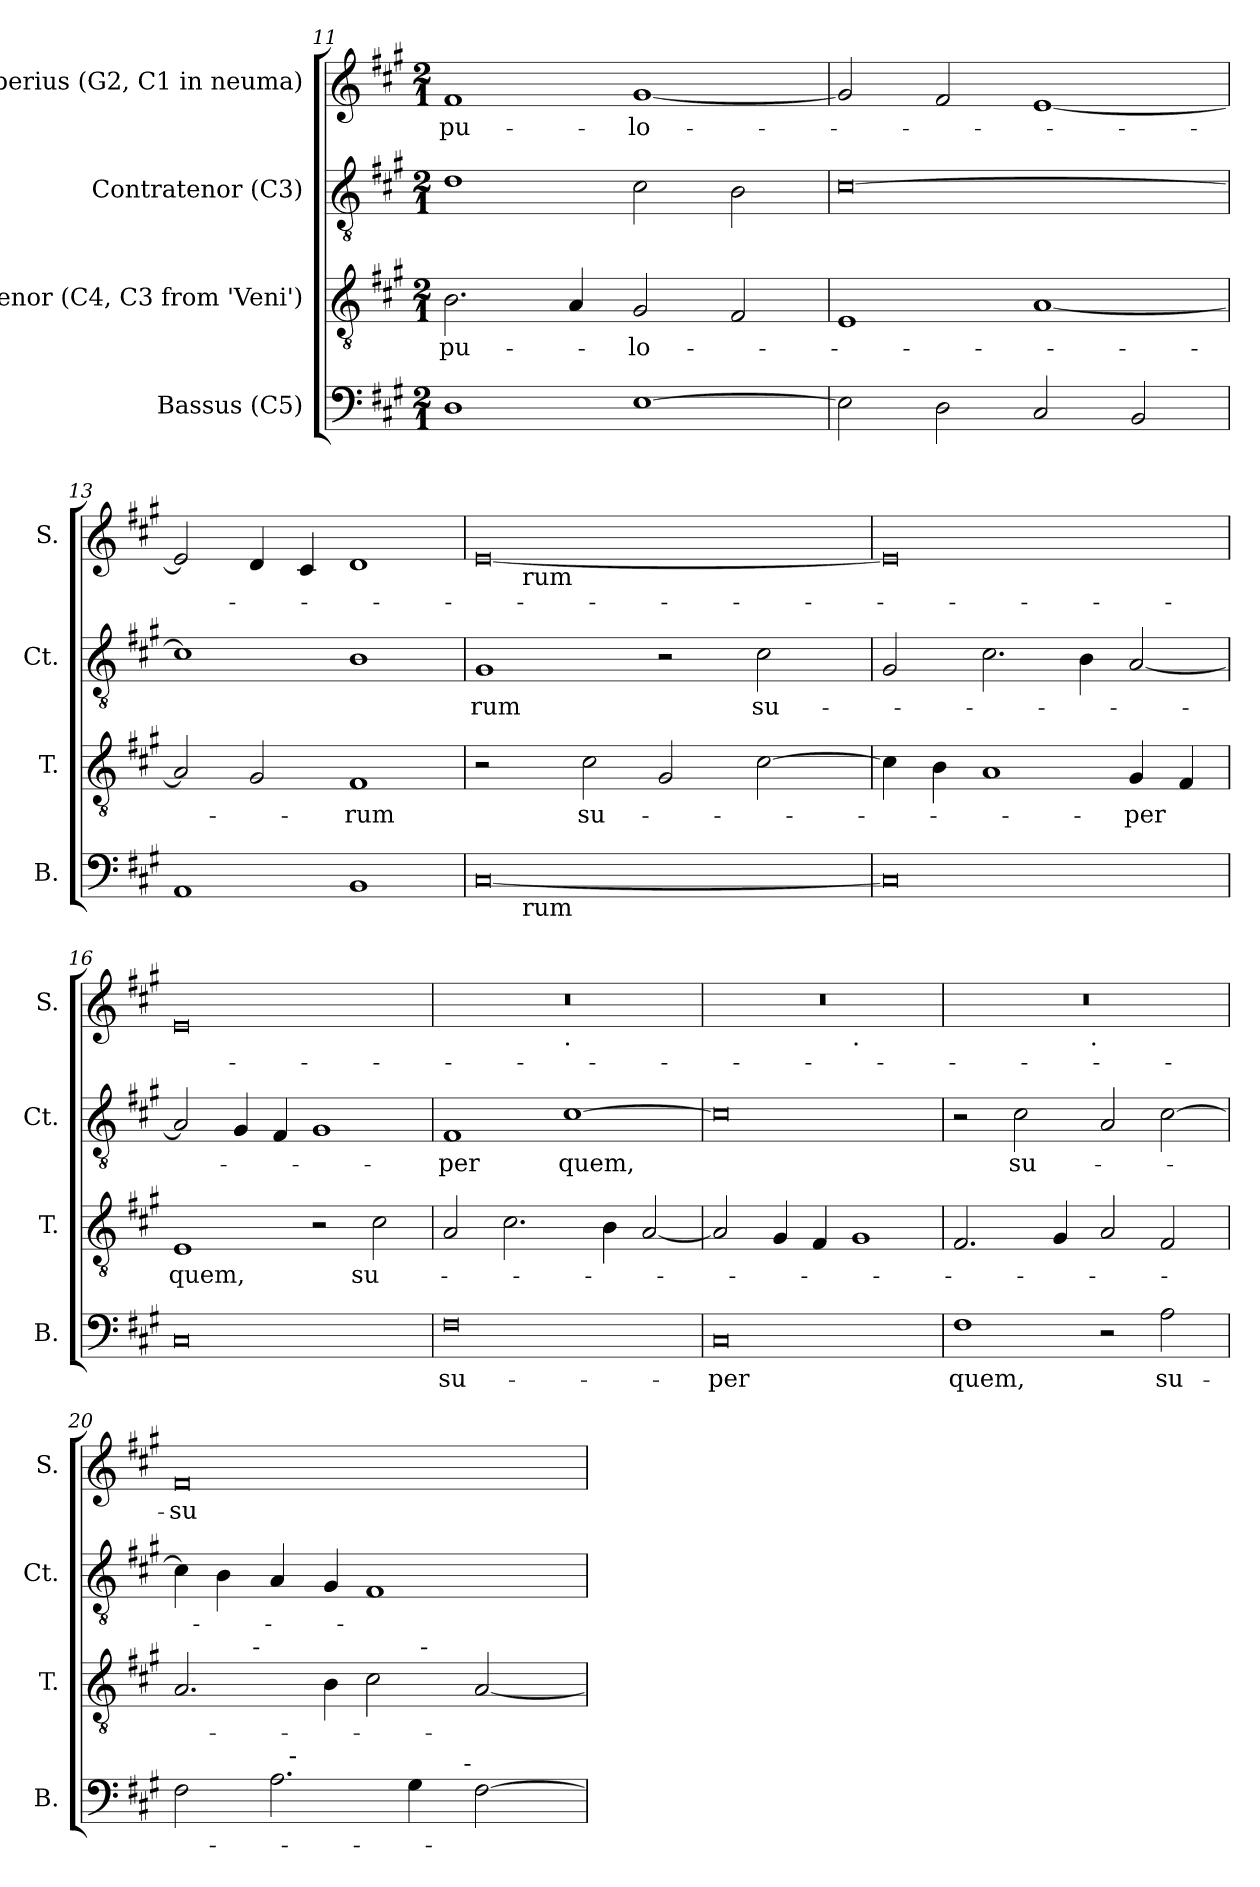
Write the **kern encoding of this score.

**kern	**text	**kern	**text	**kern	**text	**kern	**text
*part4	*part4	*part3	*part3	*part2	*part2	*part1	*part1
*staff4	*staff4	*staff3	*staff3	*staff2	*staff2	*staff1	*staff1
*I"Bassus (C5)	*	*I"Tenor (C4, C3 from 'Veni')	*	*I"Contratenor (C3)	*	*I"Superius (G2, C1 in neuma)	*
*I'B.	*	*I'T.	*	*I'Ct.	*	*I'S.	*
*clefF4	*	*clefGv2	*	*clefGv2	*	*clefG2	*
*k[f#c#g#]	*	*k[f#c#g#]	*	*k[f#c#g#]	*	*k[f#c#g#]	*
*A:	*	*A:	*	*A:	*	*A:	*
*M2/1	*	*M2/1	*	*M2/1	*	*M2/1	*
=11	=11	=11	=11	=11	=11	=11	=11
!	!	!	!LO:LY:b	!	!	!	!LO:LY:b
1D	.	2.B\	-pu-	1d	.	1f#	-pu-
.	.	4A/	.	.	.	.	.
!	!	!	!LO:LY:b	!	!	!	!LO:LY:b
[>1E	.	2G#/	-lo-	2c#\	.	[>1g#	-lo-
.	.	2F#/	.	2B\	.	.	.
!!LO:PB:g=z
=12	=12	=12	=12	=12	=12	=12	=12
2E\]	.	1E	.	[>0c#	.	2g#/]	.
2D\	.	.	.	.	.	2f#/	.
2C#/	.	[<1A	.	.	.	[<1e	.
2BB/	.	.	.	.	.	.	.
=13	=13	=13	=13	=13	=13	=13	=13
1AA	.	2A/]	.	1c#]	.	2e/]	.
.	.	2G#/	.	.	.	4d/	.
.	.	.	.	.	.	4c#/	.
!	!	!	!LO:LY:b	!	!	!	!
1BB	.	1F#	-rum	1B	.	1d	.
=14	=14	=14	=14	=14	=14	=14	=14
!	!	!	!	!	!LO:LY:b	!	!
*^	*	*	*	*	*	*^	*
[<0C#	8ryy	.	2r	.	1G#	-rum	[<0e	8ryy	.
.	32ryy	.	.	.	.	.	.	32ryy	.
!	!	!	!	!	!	!	!	!LO:TX:b:t=rum	!
!	!LO:TX:b:t=rum	!	!	!	!	!	!	!	!
.	1ryy	.	.	.	.	.	.	1ryy	.
!	!	!	!	!LO:LY:b	!	!	!	!	!
.	.	.	2c#\	su-	.	.	.	.	.
.	.	.	2G#/	.	2r	.	.	.	.
.	2ryy	.	.	.	.	.	.	2ryy	.
!	!	!	!	!	!	!LO:LY:b	!	!	!
.	.	.	[>2c#\	.	2c#\	su-	.	.	.
.	4ryy	.	.	.	.	.	.	4ryy	.
.	16.ryy	.	.	.	.	.	.	16.ryy	.
*v	*v	*	*	*	*	*	*v	*v	*
=15	=15	=15	=15	=15	=15	=15	=15
0C#]	.	4c#\]	.	2G#/	.	0e]	.
.	.	4B\	.	.	.	.	.
.	.	1A	.	2.c#\	.	.	.
.	.	.	.	4B\	.	.	.
!	!	!	!LO:LY:b	!	!	!	!
.	.	4G#/	-per	[<2A/	.	.	.
.	.	4F#/	.	.	.	.	.
!!LO:LB:g=z
=16	=16	=16	=16	=16	=16	=16	=16
!	!	!	!LO:LY:b	!	!	!	!
0C#	.	1E	quem,	2A/]	.	0e	.
.	.	.	.	4G#/	.	.	.
.	.	.	.	4F#/	.	.	.
.	.	2r	.	1G#	.	.	.
!	!	!	!LO:LY:b	!	!	!	!
.	.	2c#\	su-	.	.	.	.
=17	=17	=17	=17	=17	=17	=17	=17
!	!LO:LY:b:rj	!	!	!	!LO:LY:b	!	!
*	*	*	*	*	*	*^	*
0F#	-su-	2A/	.	1F#	-per	0r	1ryy	.
.	.	2.c#\	.	.	.	.	.	.
!	!	!	!	!	!	!	!LO:TX:b:t=.	!
!	!	!	!	!	!LO:LY:b	!	!	!
.	.	.	.	[>1c#	quem,	.	1ryy	.
.	.	4B\	.	.	.	.	.	.
.	.	[<2A/	.	.	.	.	.	.
=18	=18	=18	=18	=18	=18	=18	=18	=18
!	!LO:LY:b	!	!	!	!	!	!	!
0C#	-per	2A/]	.	0c#]	.	0r	1ryy	.
.	.	4G#/	.	.	.	.	.	.
.	.	4F#/	.	.	.	.	.	.
!	!	!	!	!	!	!	!LO:TX:b:t=.	!
.	.	1G#	.	.	.	.	1ryy	.
=19	=19	=19	=19	=19	=19	=19	=19	=19
!	!LO:LY:b	!	!	!	!	!	!	!
1F#	quem,	2.F#/	.	2r	.	0r	2ryy	.
!	!	!	!	!	!LO:LY:b	!	!	!
.	.	.	.	2c#\	su-	.	4...ryy	.
.	.	4G#/	.	.	.	.	.	.
!	!	!	!	!	!	!	!LO:TX:b:t=.	!
.	.	.	.	.	.	.	1ryy	.
2r	.	2A/	.	2A/	.	.	.	.
!	!LO:LY:b	!	!	!	!	!	!	!
2A\	su-	2F#/	.	[<2c#\	.	.	.	.
.	.	.	.	.	.	.	32ryy	.
!!LO:PB:g=z
=20	=20	=20	=20	=20	=20	=20	=20	=20
!	!	!	!	!	!	!	!	!LO:LY:b:rj
*^	*	*^	*	*	*	*	*	*
*	*^	*	*	*^	*	*	*	*v	*v	*
2F#\	2ryy	1ryy	.	2.A/	4..ryy	1ryy	.	4c#\]	.	0f#	-su-
.	.	.	.	.	.	.	.	4B\	.	.	.
!	!	!	!	!	!LO:TX:a:t=-	!	!	!	!	!	!
.	.	.	.	.	1ryy	.	.	.	.	.	.
2.A\	16ryy	.	.	.	.	.	.	4A/	.	.	.
!	!LO:TX:a:t=-	!	!	!	!	!	!	!	!	!	!
.	1ryy	.	.	.	.	.	.	.	.	.	.
.	.	.	.	4B\	.	.	.	4G#/	.	.	.
.	.	4...ryy	.	2c#\	.	4ryy	.	1F#	.	.	.
4G#\	.	.	.	.	.	32ryy	.	.	.	.	.
!	!	!	!	!	!	!LO:TX:a:t=-	!	!	!	!	!
.	.	.	.	.	.	2ryy	.	.	.	.	.
.	.	.	.	.	2ryy	.	.	.	.	.	.
!	!	!LO:TX:a:t=-	!	!	!	!	!	!	!	!	!
.	.	2ryy	.	.	.	.	.	.	.	.	.
[>2F#\	.	.	.	[<2A/	.	.	.	.	.	.	.
.	4..ryy	.	.	.	.	.	.	.	.	.	.
.	.	.	.	.	.	8..ryy	.	.	.	.	.
.	.	.	.	.	16ryy	.	.	.	.	.	.
.	.	32ryy	.	.	.	.	.	.	.	.	.
*v	*v	*v	*	*	*	*	*	*	*	*	*
*	*	*v	*v	*v	*	*	*	*	*
=	=	=	=	=	=	=	=
*-	*-	*-	*-	*-	*-	*-	*-
